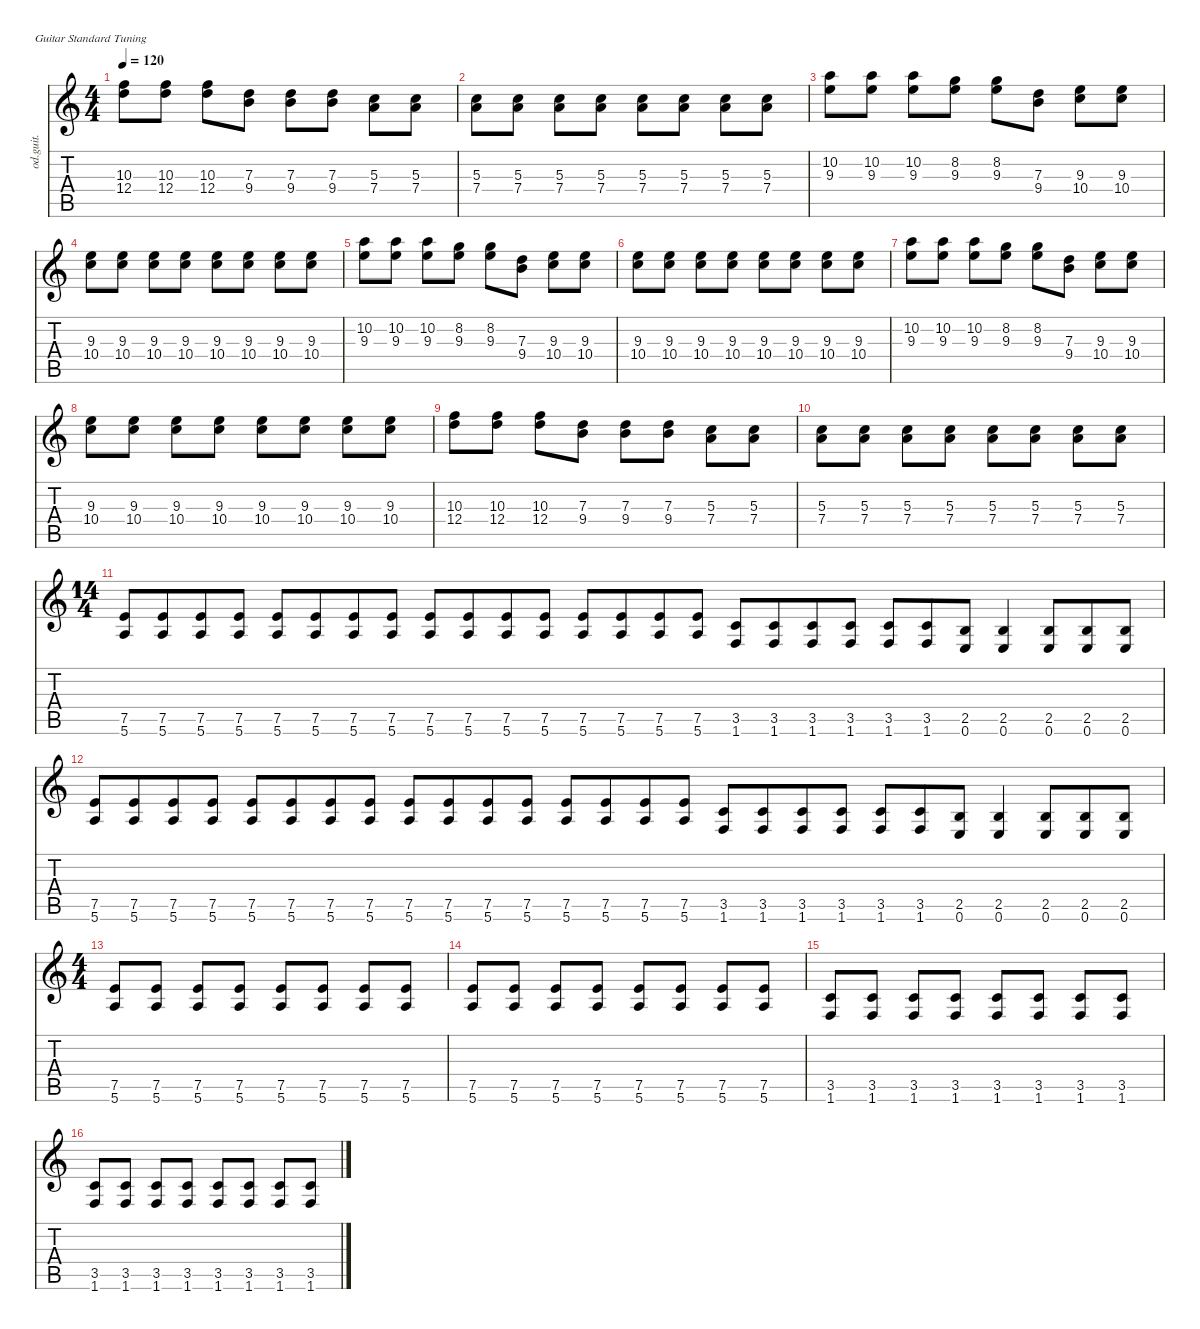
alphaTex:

\defaultSystemsLayout 4
\hideDynamics
\bracketExtendMode nobrackets
\otherSystemsTrackNameOrientation horizontal
\track ("Overdriven Guitar" "od.guit.") {instrument overdrivenguitar}
\staff {score tabs}
\tuning (E4 B3 G3 D3 A2 E2)
\ts (4 4)
\tempo 120
\clef g2
\ks c
(10.3 12.4).8{dy mf beam Down} (10.3 12.4).8{beam Down} (10.3 12.4).8{beam Down} (9.4 7.3).8{beam Down} (9.4 7.3).8{beam Down} (9.4 7.3).8{beam Down} (7.4 5.3).8{beam Down} (7.4 5.3).8{beam Down} |
(7.4 5.3).8{beam Down} (7.4 5.3).8{beam Down} (7.4 5.3).8{beam Down} (7.4 5.3).8{beam Down} (7.4 5.3).8{beam Down} (7.4 5.3).8{beam Down} (7.4 5.3).8{beam Down} (7.4 5.3).8{beam Down} |
(10.2 9.3).8{beam Down} (10.2 9.3).8{beam Down} (10.2 9.3).8{beam Down} (8.2 9.3).8{beam Down} (9.3 8.2).8{beam Down} (7.3 9.4).8{beam Down} (9.3 10.4).8{beam Down} (9.3 10.4).8{beam Down} |
(9.3 10.4).8{beam Down} (9.3 10.4).8{beam Down} (9.3 10.4).8{beam Down} (9.3 10.4).8{beam Down} (9.3 10.4).8{beam Down} (9.3 10.4).8{beam Down} (9.3 10.4).8{beam Down} (9.3 10.4).8{beam Down} |
(10.2 9.3).8{beam Down} (10.2 9.3).8{beam Down} (10.2 9.3).8{beam Down} (8.2 9.3).8{beam Down} (9.3 8.2).8{beam Down} (7.3 9.4).8{beam Down} (9.3 10.4).8{beam Down} (9.3 10.4).8{beam Down} |
(9.3 10.4).8{beam Down} (9.3 10.4).8{beam Down} (9.3 10.4).8{beam Down} (9.3 10.4).8{beam Down} (9.3 10.4).8{beam Down} (9.3 10.4).8{beam Down} (9.3 10.4).8{beam Down} (9.3 10.4).8{beam Down} |
(10.2 9.3).8{beam Down} (10.2 9.3).8{beam Down} (10.2 9.3).8{beam Down} (8.2 9.3).8{beam Down} (9.3 8.2).8{beam Down} (7.3 9.4).8{beam Down} (9.3 10.4).8{beam Down} (9.3 10.4).8{beam Down} |
(9.3 10.4).8{beam Down} (9.3 10.4).8{beam Down} (9.3 10.4).8{beam Down} (9.3 10.4).8{beam Down} (9.3 10.4).8{beam Down} (9.3 10.4).8{beam Down} (9.3 10.4).8{beam Down} (9.3 10.4).8{beam Down} |
(10.3 12.4).8{beam Down} (10.3 12.4).8{beam Down} (10.3 12.4).8{beam Down} (9.4 7.3).8{beam Down} (9.4 7.3).8{beam Down} (9.4 7.3).8{beam Down} (7.4 5.3).8{beam Down} (7.4 5.3).8{beam Down} |
(7.4 5.3).8{beam Down} (7.4 5.3).8{beam Down} (7.4 5.3).8{beam Down} (7.4 5.3).8{beam Down} (7.4 5.3).8{beam Down} (7.4 5.3).8{beam Down} (7.4 5.3).8{beam Down} (7.4 5.3).8{beam Down} |
\ts (14 4)
\beaming (8 4 4 4 4 4 4 4)
(7.5 5.6).8{beam Up} (7.5 5.6).8{beam Up} (7.5 5.6).8{beam Up} (7.5 5.6).8{beam Up} (7.5 5.6).8{beam Up} (7.5 5.6).8{beam Up} (7.5 5.6).8{beam Up} (7.5 5.6).8{beam Up} (7.5 5.6).8{beam Up} (7.5 5.6).8{beam Up} (7.5 5.6).8{beam Up} (7.5 5.6).8{beam Up} (7.5 5.6).8{beam Up} (7.5 5.6).8{beam Up} (7.5 5.6).8{beam Up} (7.5 5.6).8{beam Up} (1.6 3.5).8{beam Up} (1.6 3.5).8{beam Up} (1.6 3.5).8{beam Up} (1.6 3.5).8{beam Up} (1.6 3.5).8{beam Up} (1.6 3.5).8{beam Up} (0.6 2.5).8{beam Up} (0.6 2.5).4{beam Up} (0.6 2.5).8{beam Up} (0.6 2.5).8{beam Up} (0.6 2.5).8{beam Up} |
(7.5 5.6).8{beam Up} (7.5 5.6).8{beam Up} (7.5 5.6).8{beam Up} (7.5 5.6).8{beam Up} (7.5 5.6).8{beam Up} (7.5 5.6).8{beam Up} (7.5 5.6).8{beam Up} (7.5 5.6).8{beam Up} (7.5 5.6).8{beam Up} (7.5 5.6).8{beam Up} (7.5 5.6).8{beam Up} (7.5 5.6).8{beam Up} (7.5 5.6).8{beam Up} (7.5 5.6).8{beam Up} (7.5 5.6).8{beam Up} (7.5 5.6).8{beam Up} (1.6 3.5).8{beam Up} (1.6 3.5).8{beam Up} (1.6 3.5).8{beam Up} (1.6 3.5).8{beam Up} (1.6 3.5).8{beam Up} (1.6 3.5).8{beam Up} (0.6 2.5).8{beam Up} (0.6 2.5).4{beam Up} (0.6 2.5).8{beam Up} (0.6 2.5).8{beam Up} (0.6 2.5).8{beam Up} |
\ts (4 4)
\beaming (8 2 2 2 2)
(7.5 5.6).8{beam Up} (7.5 5.6).8{beam Up} (7.5 5.6).8{beam Up} (7.5 5.6).8{beam Up} (7.5 5.6).8{beam Up} (7.5 5.6).8{beam Up} (7.5 5.6).8{beam Up} (7.5 5.6).8{beam Up} |
(7.5 5.6).8{beam Up} (7.5 5.6).8{beam Up} (7.5 5.6).8{beam Up} (7.5 5.6).8{beam Up} (7.5 5.6).8{beam Up} (7.5 5.6).8{beam Up} (7.5 5.6).8{beam Up} (7.5 5.6).8{beam Up} |
(1.6 3.5).8{beam Up} (1.6 3.5).8{beam Up} (1.6 3.5).8{beam Up} (1.6 3.5).8{beam Up} (1.6 3.5).8{beam Up} (1.6 3.5).8{beam Up} (1.6 3.5).8{beam Up} (1.6 3.5).8{beam Up} |
(1.6 3.5).8{beam Up} (1.6 3.5).8{beam Up} (1.6 3.5).8{beam Up} (1.6 3.5).8{beam Up} (1.6 3.5).8{beam Up} (1.6 3.5).8{beam Up} (1.6 3.5).8{beam Up} (1.6 3.5).8{beam Up}
